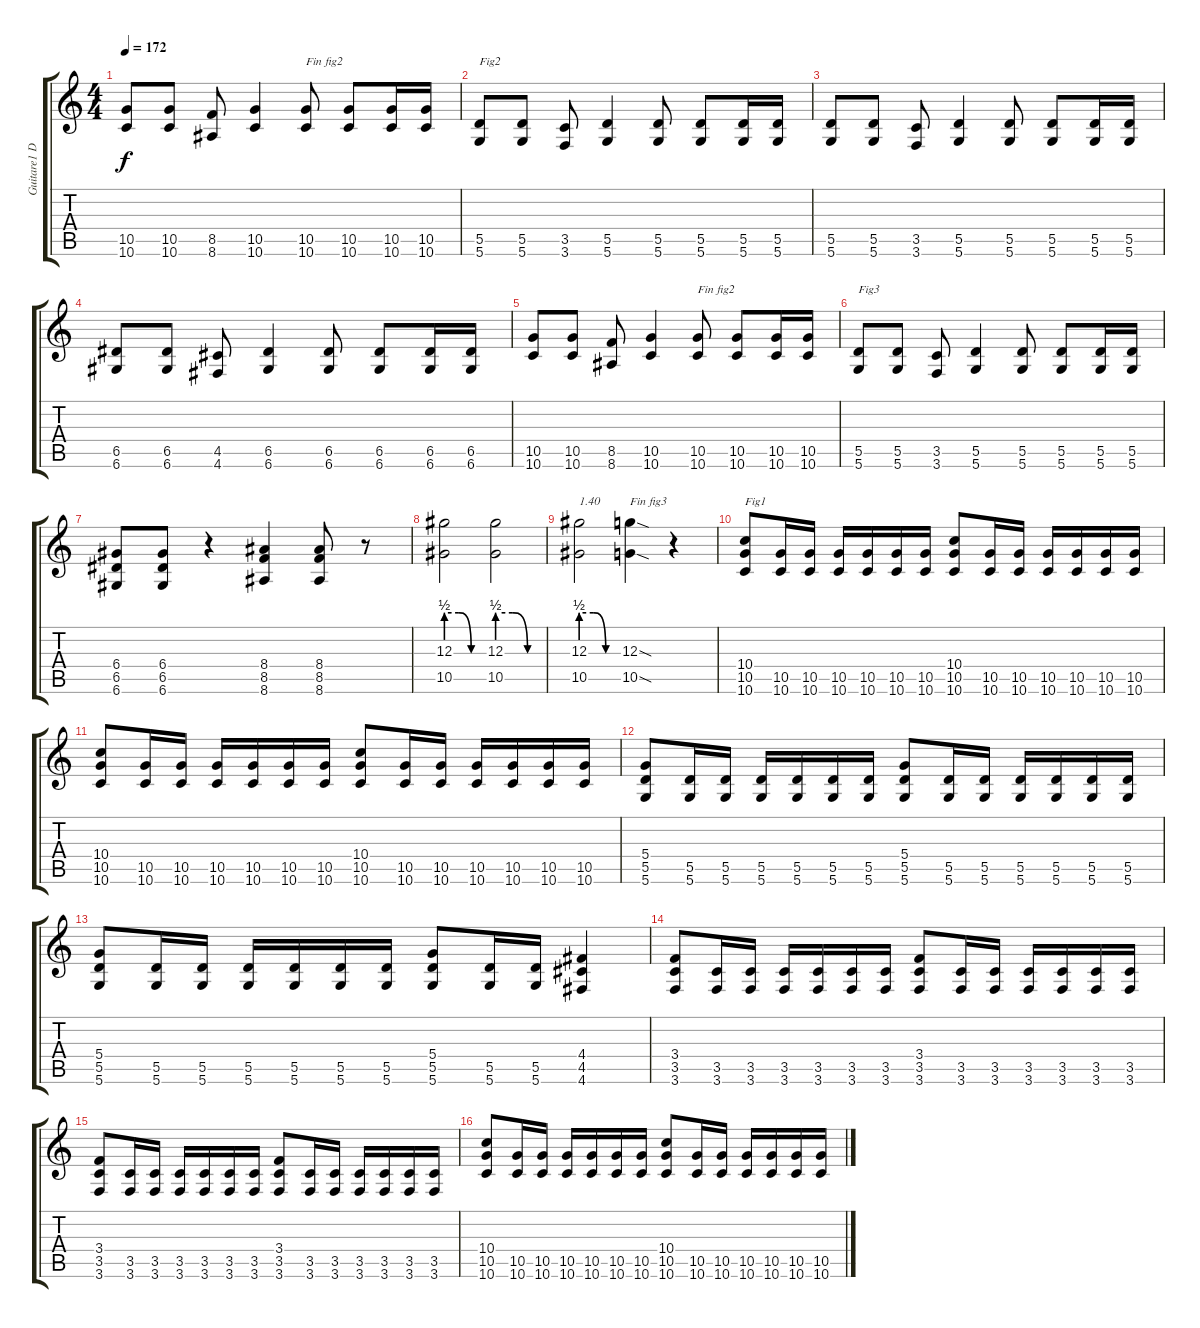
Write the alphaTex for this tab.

\track ("Guitare1 Dr-D" "Guitare1 D") {instrument distortionguitar}
\staff {score tabs}
\tuning (E4 B3 G3 D3 A2 D2) {hide}
\ts (4 4)
\tempo 172
\clef g2
\ks c
(10.5 10.6).8{dy f} (10.5 10.6).8 (8.5 8.6).8 (10.5 10.6).4 (10.5 10.6).8{txt "Fin fig2"} (10.5 10.6).8 (10.5 10.6).16 (10.5 10.6).16 |
(5.5 5.6).8{txt "Fig2"} (5.5 5.6).8 (3.5 3.6).8 (5.5 5.6).4 (5.5 5.6).8 (5.5 5.6).8 (5.5 5.6).16 (5.5 5.6).16 |
(5.5 5.6).8 (5.5 5.6).8 (3.5 3.6).8 (5.5 5.6).4 (5.5 5.6).8 (5.5 5.6).8 (5.5 5.6).16 (5.5 5.6).16 |
(6.5 6.6).8 (6.5 6.6).8 (4.5 4.6).8 (6.5 6.6).4 (6.5 6.6).8 (6.5 6.6).8 (6.5 6.6).16 (6.5 6.6).16 |
(10.5 10.6).8 (10.5 10.6).8 (8.5 8.6).8 (10.5 10.6).4 (10.5 10.6).8{txt "Fin fig2"} (10.5 10.6).8 (10.5 10.6).16 (10.5 10.6).16 |
(5.5 5.6).8{txt "Fig3"} (5.5 5.6).8 (3.5 3.6).8 (5.5 5.6).4 (5.5 5.6).8 (5.5 5.6).8 (5.5 5.6).16 (5.5 5.6).16 |
(6.4 6.5 6.6).8 (6.4 6.5 6.6).8 r.4 (8.4 8.5 8.6).4 (8.4 8.5 8.6).8 r.8 |
(12.3{be (custom 0 2 20 2 40 0 60 0)} 10.5{be (custom 0 2 20 2 40 0 60 0)}).2 (12.3{be (custom 0 2 20 2 40 0 60 0)} 10.5{be (custom 0 2 20 2 40 0 60 0)}).2 |
(12.3{be (custom 0 2 20 2 40 0 60 0)} 10.5{be (custom 0 2 20 2 40 0 60 0)}).2{txt "1.40"} (12.3{sod} 10.5{sod}).4{txt "Fin fig3"} r.4 |
(10.4 10.5 10.6).8{txt "Fig1"} (10.5 10.6).16 (10.5 10.6).16 (10.5 10.6).16 (10.5 10.6).16 (10.5 10.6).16 (10.5 10.6).16 (10.4 10.5 10.6).8 (10.5 10.6).16 (10.5 10.6).16 (10.5 10.6).16 (10.5 10.6).16 (10.5 10.6).16 (10.5 10.6).16 |
(10.4 10.5 10.6).8 (10.5 10.6).16 (10.5 10.6).16 (10.5 10.6).16 (10.5 10.6).16 (10.5 10.6).16 (10.5 10.6).16 (10.4 10.5 10.6).8 (10.5 10.6).16 (10.5 10.6).16 (10.5 10.6).16 (10.5 10.6).16 (10.5 10.6).16 (10.5 10.6).16 |
(5.4 5.5 5.6).8 (5.5 5.6).16 (5.5 5.6).16 (5.5 5.6).16 (5.5 5.6).16 (5.5 5.6).16 (5.5 5.6).16 (5.4 5.5 5.6).8 (5.5 5.6).16 (5.5 5.6).16 (5.5 5.6).16 (5.5 5.6).16 (5.5 5.6).16 (5.5 5.6).16 |
(5.4 5.5 5.6).8 (5.5 5.6).16 (5.5 5.6).16 (5.5 5.6).16 (5.5 5.6).16 (5.5 5.6).16 (5.5 5.6).16 (5.4 5.5 5.6).8 (5.5 5.6).16 (5.5 5.6).16 (4.4 4.5 4.6).4 |
(3.4 3.5 3.6).8 (3.5 3.6).16 (3.5 3.6).16 (3.5 3.6).16 (3.5 3.6).16 (3.5 3.6).16 (3.5 3.6).16 (3.4 3.5 3.6).8 (3.5 3.6).16 (3.5 3.6).16 (3.5 3.6).16 (3.5 3.6).16 (3.5 3.6).16 (3.5 3.6).16 |
(3.4 3.5 3.6).8 (3.5 3.6).16 (3.5 3.6).16 (3.5 3.6).16 (3.5 3.6).16 (3.5 3.6).16 (3.5 3.6).16 (3.4 3.5 3.6).8 (3.5 3.6).16 (3.5 3.6).16 (3.5 3.6).16 (3.5 3.6).16 (3.5 3.6).16 (3.5 3.6).16 |
(10.4 10.5 10.6).8 (10.5 10.6).16 (10.5 10.6).16 (10.5 10.6).16 (10.5 10.6).16 (10.5 10.6).16 (10.5 10.6).16 (10.4 10.5 10.6).8 (10.5 10.6).16 (10.5 10.6).16 (10.5 10.6).16 (10.5 10.6).16 (10.5 10.6).16 (10.5 10.6).16
